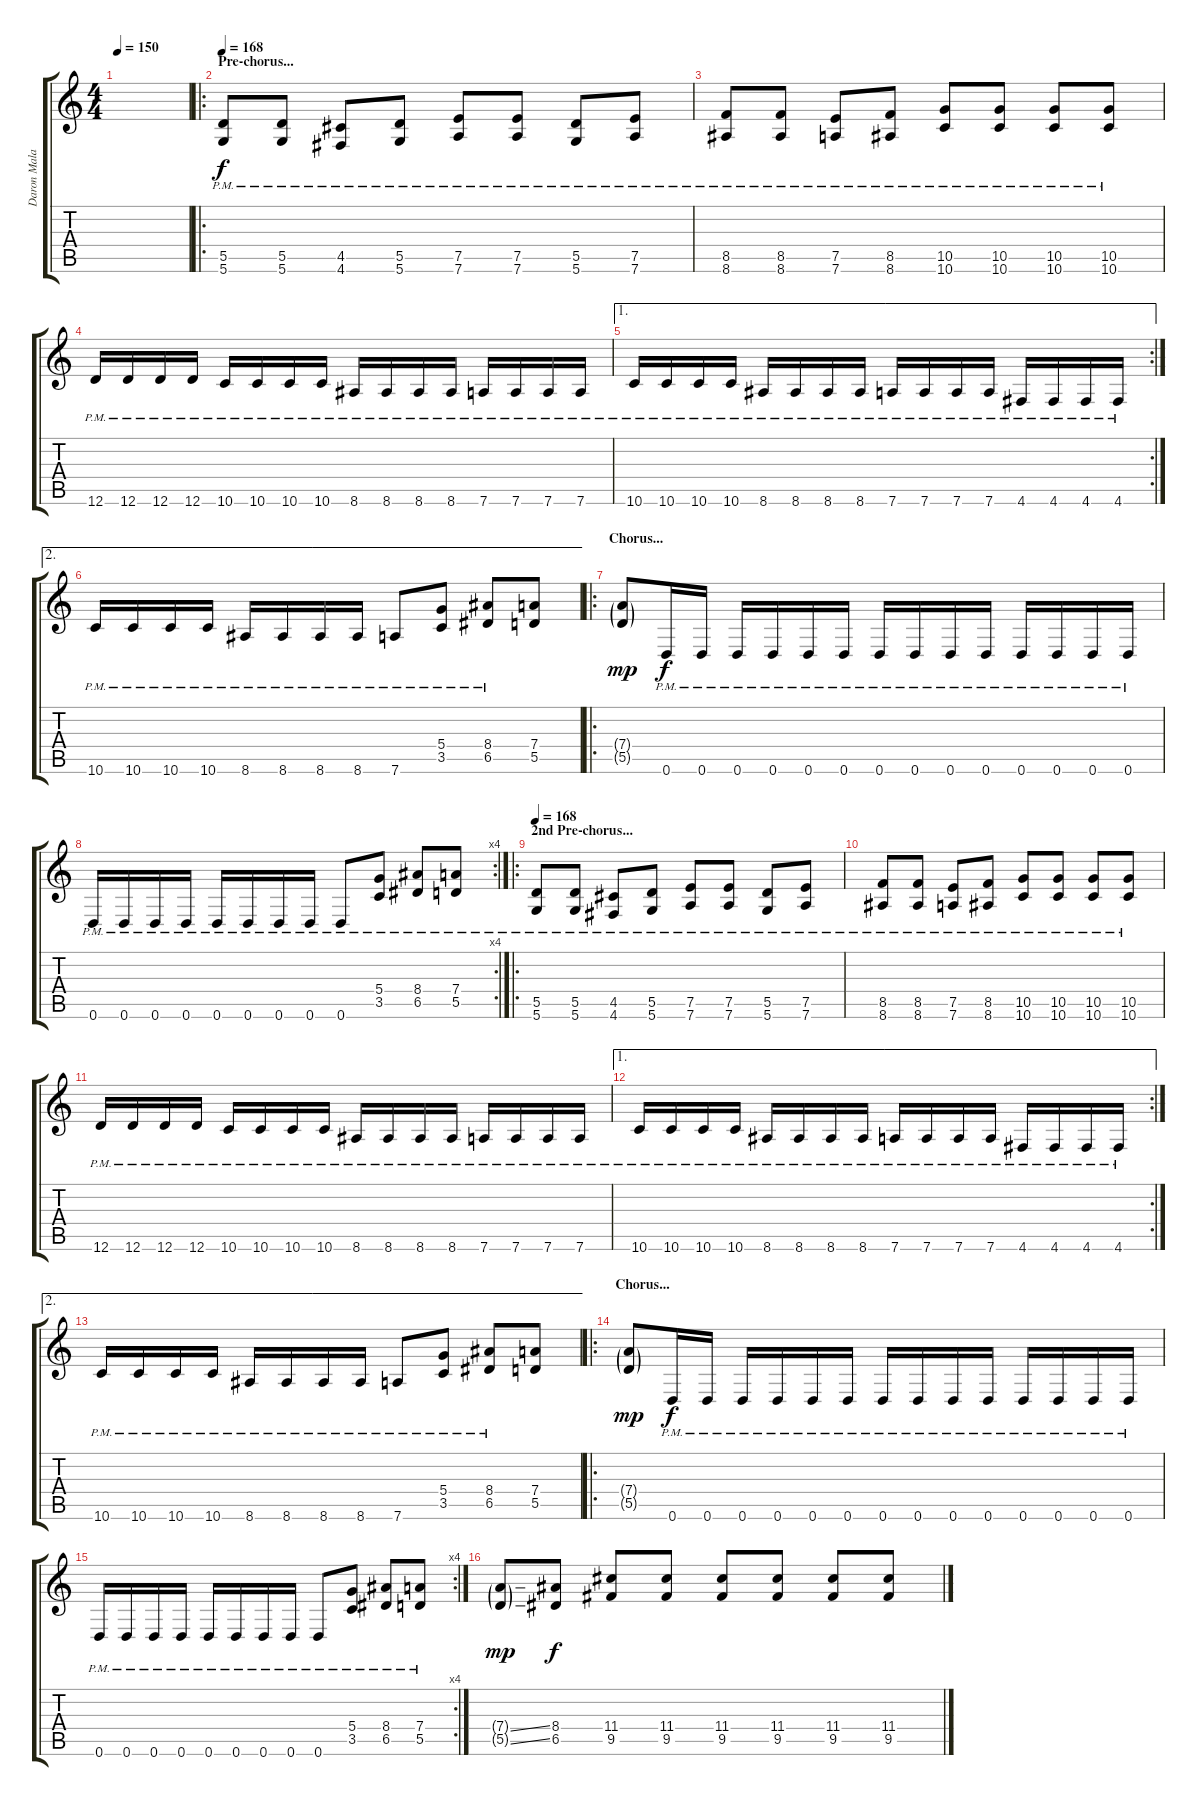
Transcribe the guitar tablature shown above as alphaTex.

\track ("Daron Malakian" "Daron Mala") {instrument distortionguitar}
\staff {score tabs}
\tuning (E4 B3 G3 D3 A2 D2) {hide}
\ts (4 4)
\tempo 150
\clef g2
\ks c
|
\ro
\section ("" "Pre-chorus...")
\tempo 168
(5.5{pm} 5.6{pm}).8 (5.5{pm} 5.6{pm}).8 (4.5{pm} 4.6{pm}).8 (5.5{pm} 5.6{pm}).8 (7.5{pm} 7.6{pm}).8 (7.5{pm} 7.6{pm}).8 (5.5{pm} 5.6{pm}).8 (7.5{pm} 7.6{pm}).8 |
(8.5{pm} 8.6{pm}).8 (8.5{pm} 8.6{pm}).8 (7.5{pm} 7.6{pm}).8 (8.5{pm} 8.6{pm}).8 (10.5{pm} 10.6{pm}).8 (10.5{pm} 10.6{pm}).8 (10.5{pm} 10.6{pm}).8 (10.5{pm} 10.6{pm}).8 |
12.6{pm}.16 12.6{pm}.16 12.6{pm}.16 12.6{pm}.16 10.6{pm}.16 10.6{pm}.16 10.6{pm}.16 10.6{pm}.16 8.6{pm}.16 8.6{pm}.16 8.6{pm}.16 8.6{pm}.16 7.6{pm}.16 7.6{pm}.16 7.6{pm}.16 7.6{pm}.16 |
\ae 1
\rc 2
10.6{pm}.16 10.6{pm}.16 10.6{pm}.16 10.6{pm}.16 8.6{pm}.16 8.6{pm}.16 8.6{pm}.16 8.6{pm}.16 7.6{pm}.16 7.6{pm}.16 7.6{pm}.16 7.6{pm}.16 4.6{pm}.16 4.6{pm}.16 4.6{pm}.16 4.6{pm}.16 |
\ae 2
10.6{pm}.16 10.6{pm}.16 10.6{pm}.16 10.6{pm}.16 8.6{pm}.16 8.6{pm}.16 8.6{pm}.16 8.6{pm}.16 7.6{pm}.8 (5.4{pm} 3.5{pm}).8 (8.4{pm} 6.5{pm}).8 (7.4 5.5).8 |
\ro
\section ("" "Chorus...")
(7.4{g} 5.5{g}).8{dy mp} 0.6{pm}.16{dy f} 0.6{pm}.16 0.6{pm}.16 0.6{pm}.16 0.6{pm}.16 0.6{pm}.16 0.6{pm}.16 0.6{pm}.16 0.6{pm}.16 0.6{pm}.16 0.6{pm}.16 0.6{pm}.16 0.6{pm}.16 0.6{pm}.16 |
\rc 4
0.6{pm}.16 0.6{pm}.16 0.6{pm}.16 0.6{pm}.16 0.6{pm}.16 0.6{pm}.16 0.6{pm}.16 0.6{pm}.16 0.6{pm}.8 (5.4{pm} 3.5{pm}).8 (8.4{pm} 6.5{pm}).8 (7.4{pm} 5.5{pm}).8 |
\ro
\section ("" "2nd Pre-chorus...")
\tempo 168
(5.5{pm} 5.6{pm}).8 (5.5{pm} 5.6{pm}).8 (4.5{pm} 4.6{pm}).8 (5.5{pm} 5.6{pm}).8 (7.5{pm} 7.6{pm}).8 (7.5{pm} 7.6{pm}).8 (5.5{pm} 5.6{pm}).8 (7.5{pm} 7.6{pm}).8 |
(8.5{pm} 8.6{pm}).8 (8.5{pm} 8.6{pm}).8 (7.5{pm} 7.6{pm}).8 (8.5{pm} 8.6{pm}).8 (10.5{pm} 10.6{pm}).8 (10.5{pm} 10.6{pm}).8 (10.5{pm} 10.6{pm}).8 (10.5{pm} 10.6{pm}).8 |
12.6{pm}.16 12.6{pm}.16 12.6{pm}.16 12.6{pm}.16 10.6{pm}.16 10.6{pm}.16 10.6{pm}.16 10.6{pm}.16 8.6{pm}.16 8.6{pm}.16 8.6{pm}.16 8.6{pm}.16 7.6{pm}.16 7.6{pm}.16 7.6{pm}.16 7.6{pm}.16 |
\ae 1
\rc 2
10.6{pm}.16 10.6{pm}.16 10.6{pm}.16 10.6{pm}.16 8.6{pm}.16 8.6{pm}.16 8.6{pm}.16 8.6{pm}.16 7.6{pm}.16 7.6{pm}.16 7.6{pm}.16 7.6{pm}.16 4.6{pm}.16 4.6{pm}.16 4.6{pm}.16 4.6{pm}.16 |
\ae 2
10.6{pm}.16 10.6{pm}.16 10.6{pm}.16 10.6{pm}.16 8.6{pm}.16 8.6{pm}.16 8.6{pm}.16 8.6{pm}.16 7.6{pm}.8 (5.4{pm} 3.5{pm}).8 (8.4{pm} 6.5{pm}).8 (7.4 5.5).8 |
\ro
\section ("" "Chorus...")
(7.4{g} 5.5{g}).8{dy mp} 0.6{pm}.16{dy f} 0.6{pm}.16 0.6{pm}.16 0.6{pm}.16 0.6{pm}.16 0.6{pm}.16 0.6{pm}.16 0.6{pm}.16 0.6{pm}.16 0.6{pm}.16 0.6{pm}.16 0.6{pm}.16 0.6{pm}.16 0.6{pm}.16 |
\rc 4
0.6{pm}.16 0.6{pm}.16 0.6{pm}.16 0.6{pm}.16 0.6{pm}.16 0.6{pm}.16 0.6{pm}.16 0.6{pm}.16 0.6{pm}.8 (5.4{pm} 3.5{pm}).8 (8.4{pm} 6.5{pm}).8 (7.4{pm} 5.5{pm}).8 |
(7.4{ss g} 5.5{ss g}).8{dy mp} (8.4 6.5).8{dy f} (11.4 9.5).8 (11.4 9.5).8 (11.4 9.5).8 (11.4 9.5).8 (11.4 9.5).8 (11.4 9.5).8
